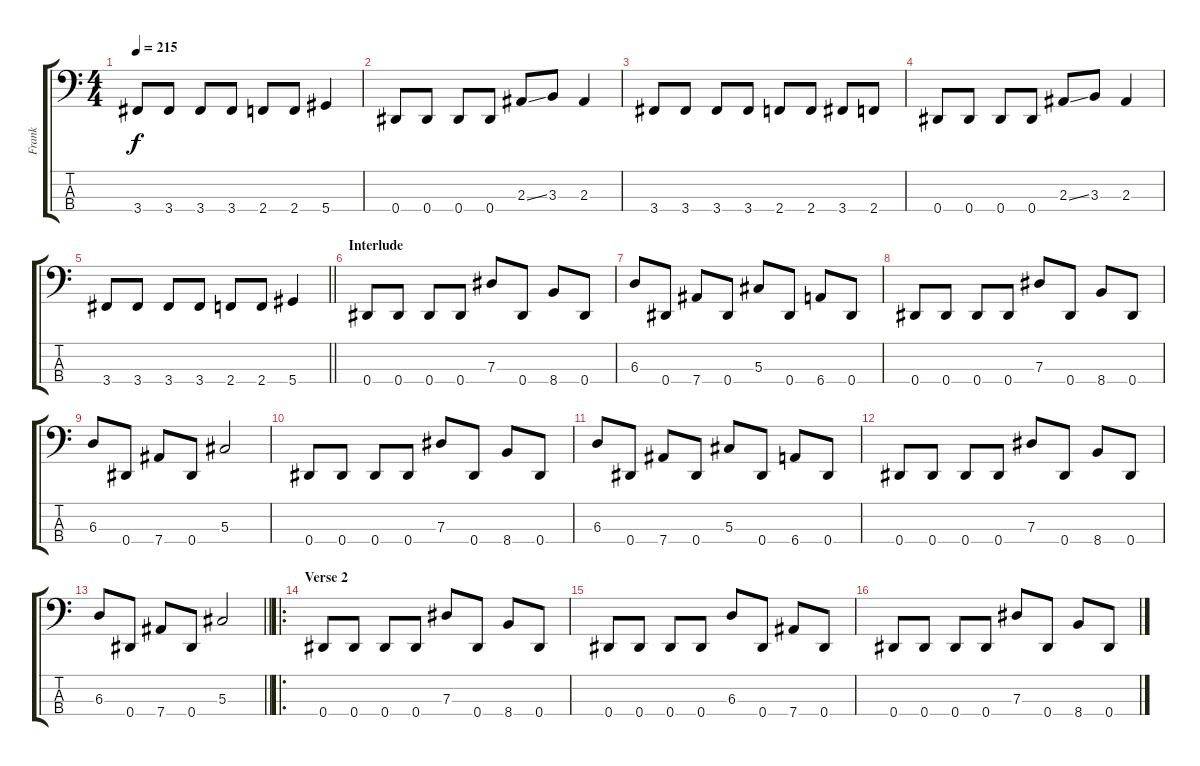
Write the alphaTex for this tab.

\track ("Frank" "Frank") {instrument electricbasspick}
\staff {score tabs}
\tuning (Gb2 Db2 Ab1 Eb1) {hide}
\ts (4 4)
\tempo 215
\clef f4
\ks c
3.4.8{dy f} 3.4.8 3.4.8 3.4.8 2.4.8 2.4.8 5.4.4 |
0.4.8 0.4.8 0.4.8 0.4.8 2.3{ss}.8 3.3.8 2.3.4 |
3.4.8 3.4.8 3.4.8 3.4.8 2.4.8 2.4.8 3.4.8 2.4.8 |
0.4.8 0.4.8 0.4.8 0.4.8 2.3{ss}.8 3.3.8 2.3.4 |
\barLineRight lightlight
3.4.8 3.4.8 3.4.8 3.4.8 2.4.8 2.4.8 5.4.4 |
\section ("" "Interlude")
0.4.8 0.4.8 0.4.8 0.4.8 7.3.8 0.4.8 8.4.8 0.4.8 |
6.3.8 0.4.8 7.4.8 0.4.8 5.3.8 0.4.8 6.4.8 0.4.8 |
0.4.8 0.4.8 0.4.8 0.4.8 7.3.8 0.4.8 8.4.8 0.4.8 |
6.3.8 0.4.8 7.4.8 0.4.8 5.3.2 |
0.4.8 0.4.8 0.4.8 0.4.8 7.3.8 0.4.8 8.4.8 0.4.8 |
6.3.8 0.4.8 7.4.8 0.4.8 5.3.8 0.4.8 6.4.8 0.4.8 |
0.4.8 0.4.8 0.4.8 0.4.8 7.3.8 0.4.8 8.4.8 0.4.8 |
\barLineRight lightlight
6.3.8 0.4.8 7.4.8 0.4.8 5.3.2 |
\ro
\section ("" "Verse 2")
0.4.8 0.4.8 0.4.8 0.4.8 7.3.8 0.4.8 8.4.8 0.4.8 |
0.4.8 0.4.8 0.4.8 0.4.8 6.3.8 0.4.8 7.4.8 0.4.8 |
0.4.8 0.4.8 0.4.8 0.4.8 7.3.8 0.4.8 8.4.8 0.4.8
